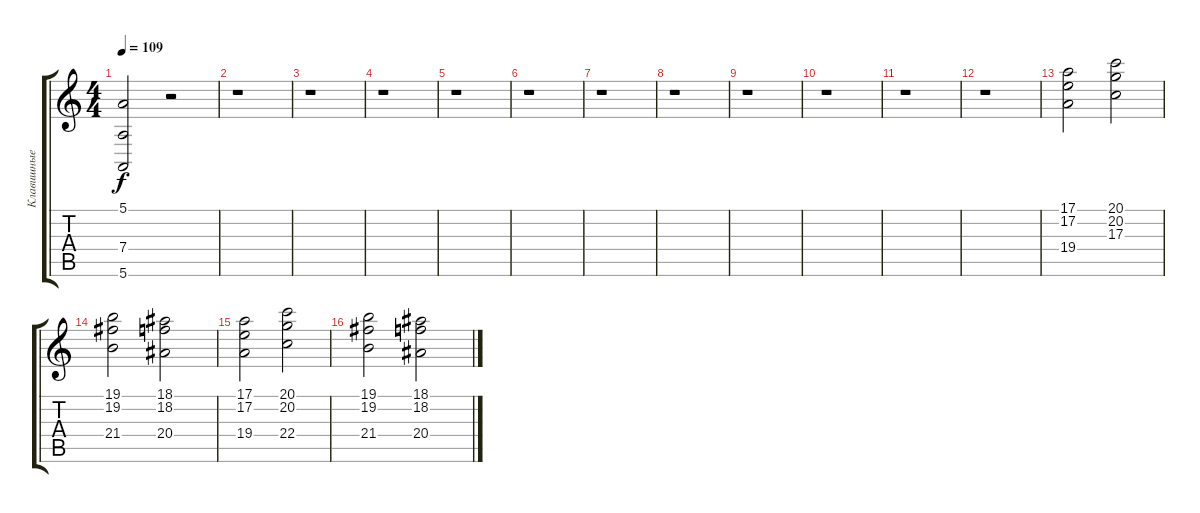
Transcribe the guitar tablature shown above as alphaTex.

\track ("Клавишные" "Клавишные") {instrument rockorgan}
\staff {score tabs}
\tuning (E4 B3 G3 D3 A2 E2) {hide}
\ts (4 4)
\tempo 109
\clef g2
\ks c
(5.1 7.4 5.6).2{dy f} r.2 |
r.1 |
r.1 |
r.1 |
r.1 |
r.1 |
r.1 |
r.1 |
r.1 |
r.1 |
r.1 |
r.1 |
(17.1 17.2 19.4).2 (20.1 20.2 17.3).2 |
(19.1 19.2 21.4).2 (18.1 18.2 20.4).2 |
(17.1 17.2 19.4).2 (20.1 20.2 22.4).2 |
(19.1 19.2 21.4).2 (18.1 18.2 20.4).2
